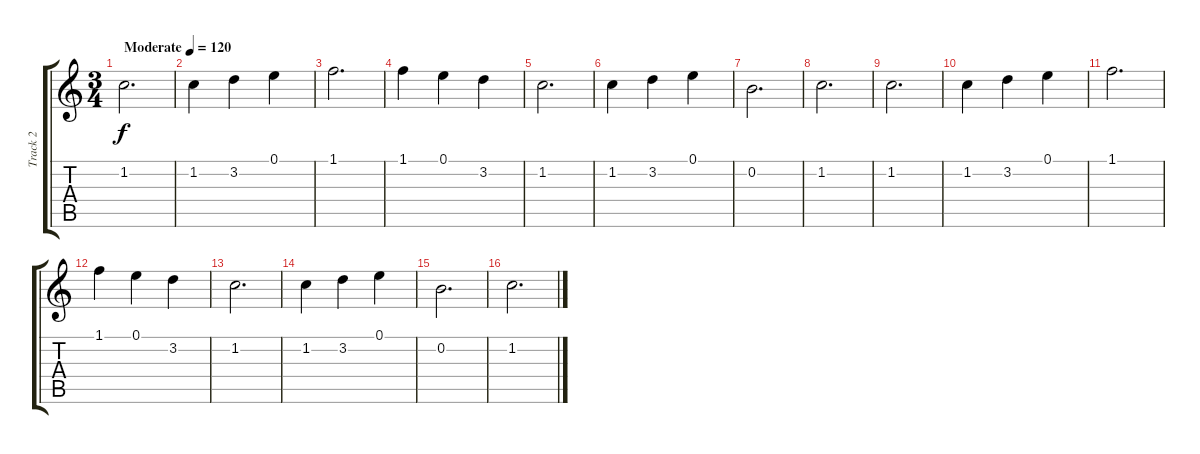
\track ("Track 2" "Track 2") {instrument acousticguitarsteel}
\staff {score tabs}
\tuning (E4 B3 G3 D3 A2 E2) {hide}
\ts (3 4)
\tempo (120 "Moderate")
\clef g2
\ks c
1.2.2{d dy f instrument acousticguitarsteel} |
1.2.4 3.2.4 0.1.4 |
1.1.2{d} |
1.1.4 0.1.4 3.2.4 |
1.2.2{d} |
1.2.4 3.2.4 0.1.4 |
0.2.2{d} |
1.2.2{d} |
1.2.2{d} |
1.2.4 3.2.4 0.1.4 |
1.1.2{d} |
1.1.4 0.1.4 3.2.4 |
1.2.2{d} |
1.2.4 3.2.4 0.1.4 |
0.2.2{d} |
1.2.2{d}
